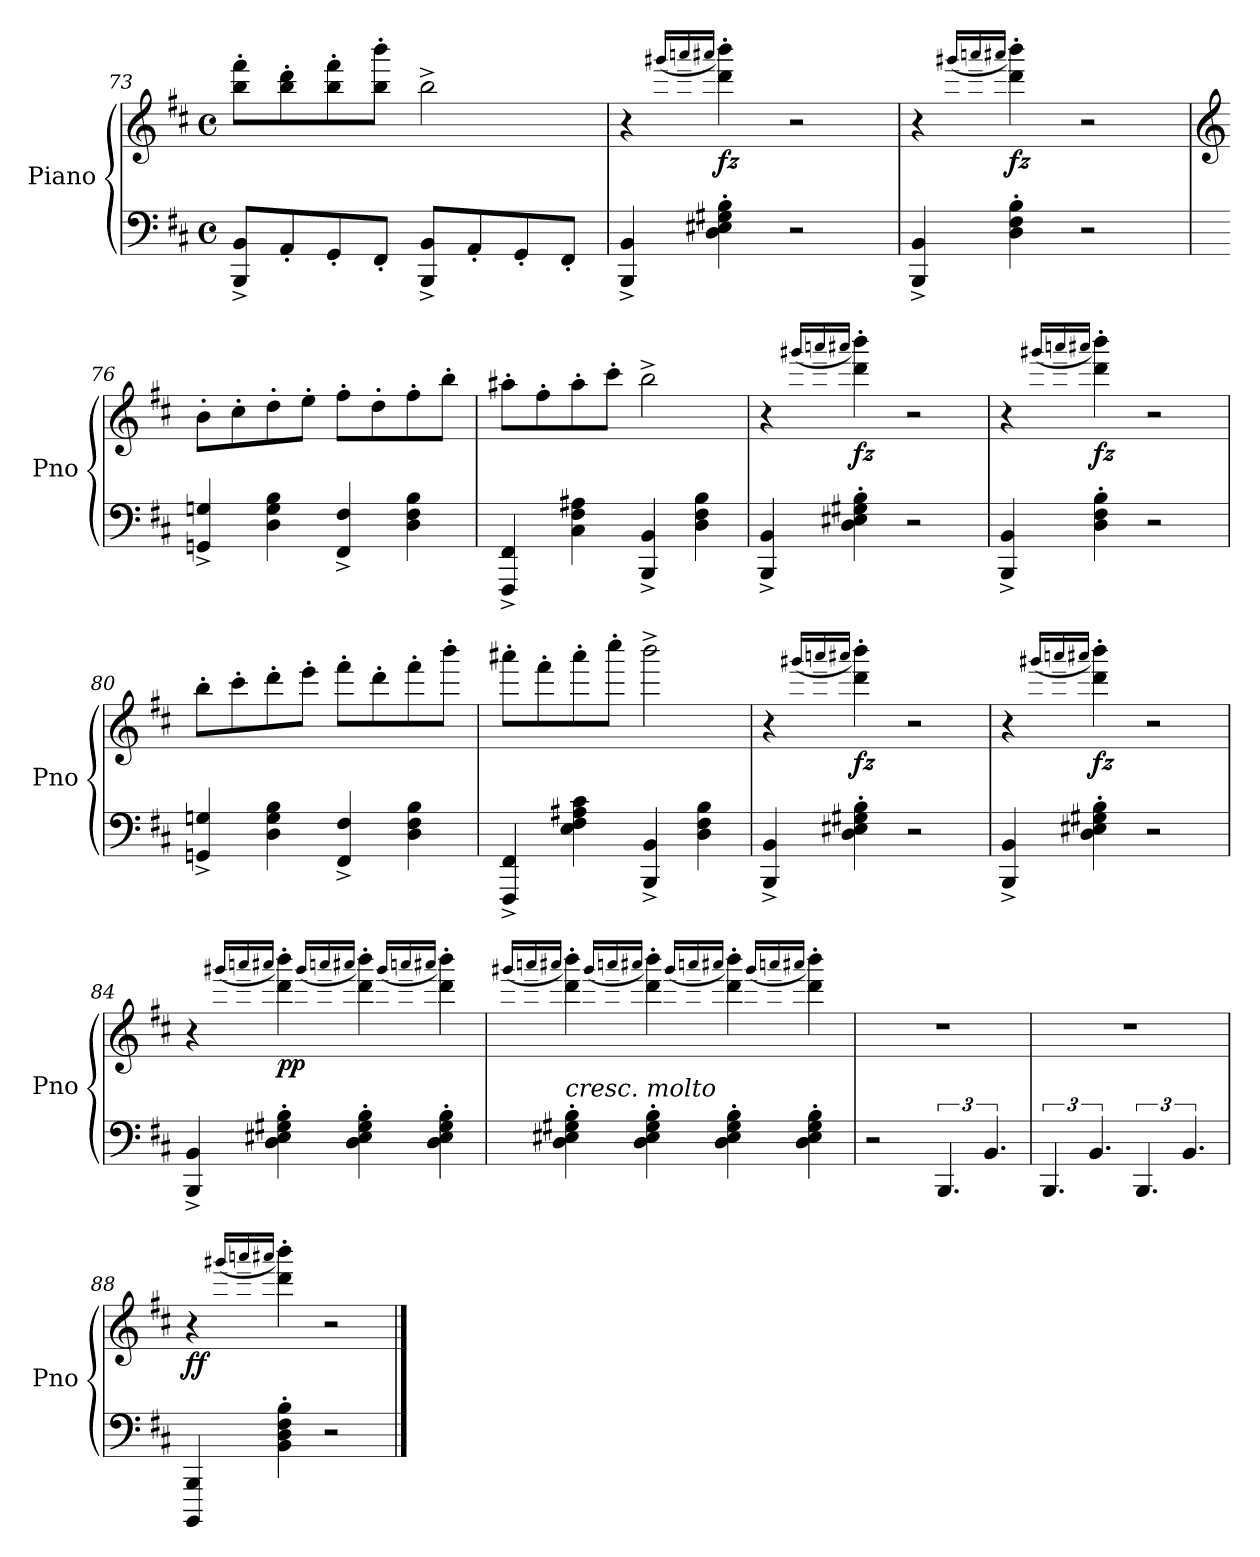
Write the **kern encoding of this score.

**kern	**kern	**dynam
*part1	*part1	*part1
*staff2	*staff1	*staff1/2
*I"Piano	*	*
*I'Pno	*	*
*clefF4	*clefG2	*
*k[f#c#]	*k[f#c#]	*
*M4/4	*M4/4	*
*met(c)	*met(c)	*
=73	=73	=73
8BBB/^ 8BB/^L	8bb\' 8fff#\'L	.
8AA'/	8bb\' 8ddd\'	.
8GG'/	8bb\' 8fff#\'	.
8FF#'/J	8bb\' 8bbb\'J	.
8BBB/^ 8BB/^L	2bb^\	.
8AA'/	.	.
8GG'/	.	.
8FF#'/J	.	.
=74	=74	=74
4BBB/^ 4BB/^	4r	.
.	(>16qggg#X/LL	.
.	16qaaan/	.
.	16qaaa#X/JJ	.
!	!	!LO:DY:b
4D\' 4E#X\' 4G#X\' 4B\'	4ddd\' 4bbb\')	fz
2r	2r	.
=75	=75	=75
4BBB/^ 4BB/^	4r	.
.	(>16qggg#X/LL	.
.	16qaaan/	.
.	16qaaa#X/JJ	.
!	!	!LO:DY:b
4D\' 4F#\' 4B\'	4ddd\' 4bbb\')	fz
2r	2r	.
!!LO:LB:g=z
=76	=76	=76
*	*clefG2	*
4GGn/^ 4Gn/^	8b'\L	.
.	8cc#'\	.
4D\ 4G\ 4B\	8dd'\	.
.	8ee'\J	.
4FF#/^ 4F#/^	8ff#'\L	.
.	8dd'\	.
4D\ 4F#\ 4B\	8ff#'\	.
.	8bb'\J	.
=77	=77	=77
4FFF#/^ 4FF#/^	8aa#X'\L	.
.	8ff#'\	.
4C#\ 4F#\ 4A#X\	8aa#'\	.
.	8ccc#'\J	.
4BBB/^ 4BB/^	2bb^\	.
4D\ 4F#\ 4B\	.	.
=78	=78	=78
4BBB/^ 4BB/^	4r	.
.	(>16qggg#X/LL	.
.	16qaaan/	.
.	16qaaa#X/JJ	.
!	!	!LO:DY:b
4D\' 4E#X\' 4G#X\' 4B\'	4ddd\' 4bbb\')	fz
2r	2r	.
=79	=79	=79
4BBB/^ 4BB/^	4r	.
.	(>16qggg#X/LL	.
.	16qaaan/	.
.	16qaaa#X/JJ	.
!	!	!LO:DY:b
4D\' 4F#\' 4B\'	4ddd\' 4bbb\')	fz
2r	2r	.
=80	=80	=80
4GGn/^ 4Gn/^	8bb'\L	.
.	8ccc#'\	.
4D\ 4G\ 4B\	8ddd'\	.
.	8eee'\J	.
4FF#/^ 4F#/^	8fff#'\L	.
.	8ddd'\	.
4D\ 4F#\ 4B\	8fff#'\	.
.	8bbb'\J	.
!!LO:LB:g=z
=81	=81	=81
4FFF#/^ 4FF#/^	8aaa#X'\L	.
.	8fff#'\	.
4E\ 4F#\ 4A#X\ 4c#\	8aaa#'\	.
.	8cccc#'\J	.
4BBB/^ 4BB/^	2bbb^\	.
4D\ 4F#\ 4B\	.	.
=82	=82	=82
4BBB/^ 4BB/^	4r	.
.	(>16qggg#X/LL	.
.	16qaaan/	.
.	16qaaa#X/JJ	.
!	!	!LO:DY:b
4D\' 4E#X\' 4G#X\' 4B\'	4ddd\' 4bbb\')	fz
2r	2r	.
=83	=83	=83
4BBB/^ 4BB/^	4r	.
.	(>16qggg#X/LL	.
.	16qaaan/	.
.	16qaaa#X/JJ	.
!	!	!LO:DY:b
4D\' 4E#X\' 4G#X\' 4B\'	4ddd\' 4bbb\')	fz
2r	2r	.
=84	=84	=84
4BBB/^ 4BB/^	4r	.
.	(>16qggg#X/LL	.
.	16qaaan/	.
.	16qaaa#X/JJ	.
!	!	!LO:DY:b
4D\' 4E#X\' 4G#X\' 4B\'	4ddd\' 4bbb\')	pp
.	(>16qggg#/LL	.
.	16qaaan/	.
.	16qaaa#X/JJ	.
4D\' 4E#\' 4G#\' 4B\'	4ddd\' 4bbb\')	.
.	(>16qggg#/LL	.
.	16qaaan/	.
.	16qaaa#X/JJ	.
4D\' 4E#\' 4G#\' 4B\'	4ddd\' 4bbb\')	.
!!LO:LB:g=z
=85	=85	=85
.	(>16qggg#X/LL	.
.	16qaaan/	.
.	16qaaa#X/JJ	.
!LO:TX:a:i:t=cresc. molto	!	!
4D\' 4E#X\' 4G#X\' 4B\'	4ddd\' 4bbb\')	.
.	(>16qggg#/LL	.
.	16qaaan/	.
.	16qaaa#X/JJ	.
4D\' 4E#\' 4G#\' 4B\'	4ddd\' 4bbb\')	.
.	(>16qggg#/LL	.
.	16qaaan/	.
.	16qaaa#X/JJ	.
4D\' 4E#\' 4G#\' 4B\'	4ddd\' 4bbb\')	.
.	(>16qggg#/LL	.
.	16qaaan/	.
.	16qaaa#X/JJ	.
4D\' 4E#\' 4G#\' 4B\'	4ddd\' 4bbb\')	.
=86	=86	=86
2r	1r	.
6.BBB/	.	.
6.BB/	.	.
=87	=87	=87
6.BBB/	1r	.
6.BB/	.	.
6.BBB/	.	.
6.BB/	.	.
=88	=88	=88
!	!	!LO:DY:b
4BBBB/ 4BBB/	4r	ff
.	(>16qggg#X/LL	.
.	16qaaan/	.
.	16qaaa#X/JJ	.
4BB\' 4D\' 4F#\' 4B\'	4ddd\' 4bbb\')	.
2r	2r	.
==	==	==
*-	*-	*-
